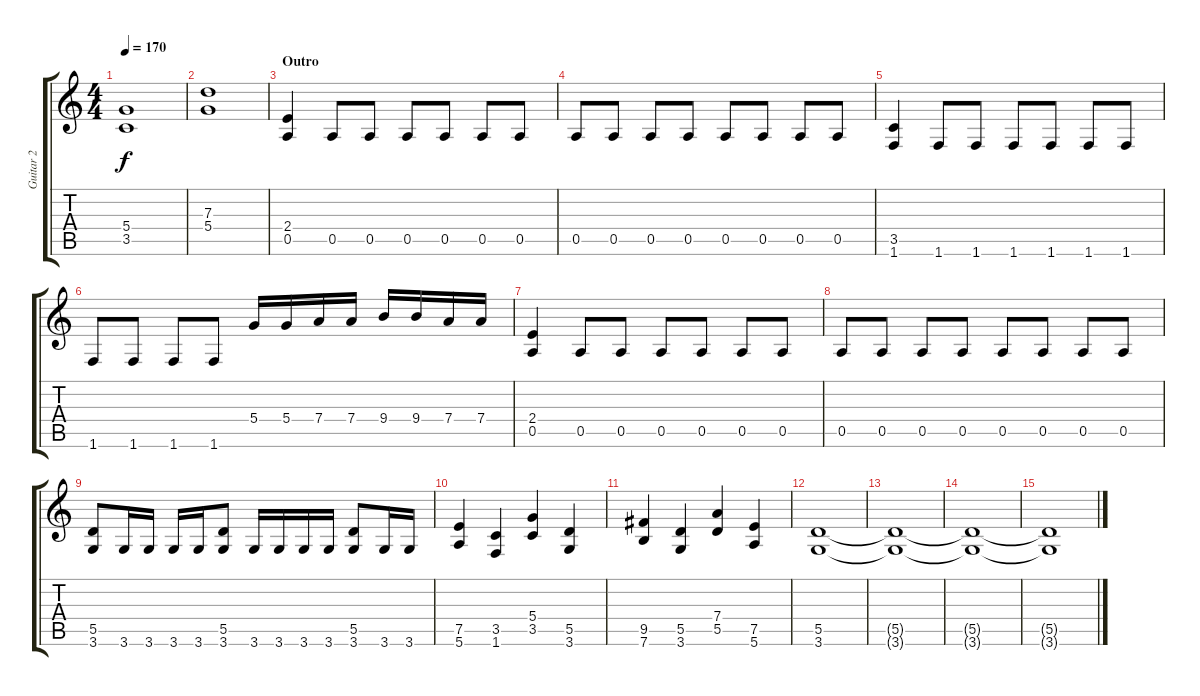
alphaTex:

\track ("Guitar 2" "Guitar 2") {instrument distortionguitar}
\staff {score tabs}
\tuning (E4 B3 G3 D3 A2 E2) {hide}
\ts (4 4)
\tempo 170
\clef g2
\ks c
(5.4 3.5).1{dy f} |
(7.3 5.4).1 |
\section ("" "Outro")
(2.4 0.5).4 0.5.8 0.5.8 0.5.8 0.5.8 0.5.8 0.5.8 |
0.5.8 0.5.8 0.5.8 0.5.8 0.5.8 0.5.8 0.5.8 0.5.8 |
(3.5 1.6).4 1.6.8 1.6.8 1.6.8 1.6.8 1.6.8 1.6.8 |
1.6.8 1.6.8 1.6.8 1.6.8 5.4.16 5.4.16 7.4.16 7.4.16 9.4.16 9.4.16 7.4.16 7.4.16 |
(2.4 0.5).4 0.5.8 0.5.8 0.5.8 0.5.8 0.5.8 0.5.8 |
0.5.8 0.5.8 0.5.8 0.5.8 0.5.8 0.5.8 0.5.8 0.5.8 |
(5.5 3.6).8 3.6.16 3.6.16 3.6.16 3.6.16 (5.5 3.6).8 3.6.16 3.6.16 3.6.16 3.6.16 (5.5 3.6).8 3.6.16 3.6.16 |
(7.5 5.6).4 (3.5 1.6).4 (5.4 3.5).4 (5.5 3.6).4 |
(9.5 7.6).4 (5.5 3.6).4 (7.4 5.5).4 (7.5 5.6).4 |
(5.5 3.6).1 |
(5.5{t} 3.6{t}).1 |
(5.5{t} 3.6{t}).1{volume 0} |
(5.5{t} 3.6{t}).1
